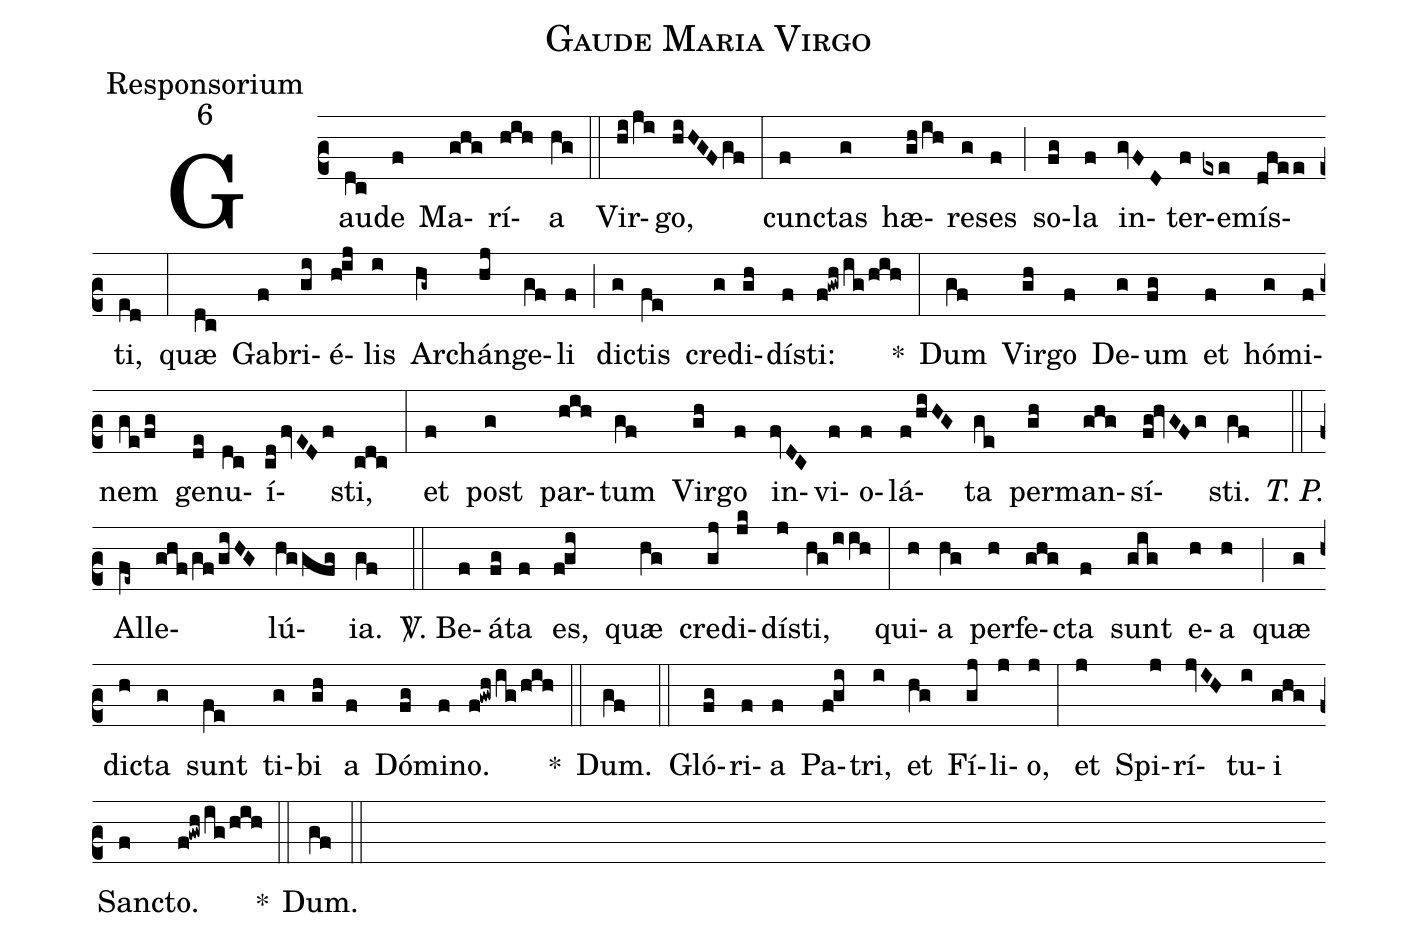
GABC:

name:Gaude Maria Virgo;
office-part:Responsorium;
mode:6;
%%
(c2) Gau(dc)de(f) Ma(ghg)rí(hih)a(hg) (::) Vir(hi/ji)go,(hiHGFgf) (:) cun(f)ctas(g) hæ(gh/ih)re(g)ses(f) (;) so(fg)la(f) in(gvFD)ter(f)e(exe)mís(dfee)ti,(ed) (:) quæ(dc) Ga(f)bri(gi)é(h!ij)lis(i) Ar(hg~)chán(hj)ge(gf)li(f) (;) dic(g)tis(fe) cre(g)di(gh)dí(f)sti:(f!gwh/ig/hih) *(:) Dum(gf) Vir(gh)go(f) De(g)um(fg) et(f) hó(g)mi(f)nem(ge/fg) ge(de)nu(dc)í(cdfvEDf)sti,(cdc) (:) et(f) post(g) par(hih)tum(gf) Vir(gh)go(f) in(fvDC)vi(f)o(f)lá(f/hiHG)ta(ge) per(gh)man(ghg)sí(fg@hvGFg)sti.(gf) <i>T. P.</i>(::) Al(fe~)le(ghf/gf/giHG)lú(hggfg)ia.(gf) (::) <sp>V/</sp>. Be(f)á(fg)ta(f) es,(fgi) quæ(hg) cre(gj)di(jk)dí(j)sti,(hg/iih) (:) qui(h)a(hg) per(h)fe(ghg)cta(f) sunt(gig) e(h)a(h) (;) quæ(g) di(h)cta(g) sunt(fe) ti(g)bi(gh) a(f) Dó(fg)mi(f)no.(f!gwh/ig/hih) *(::) Dum.(gf) (::) Gló(fg)ri(f)a(f) Pa(fgi)tri,(i) et(hg) Fí(gj)li(j)o,(j) (:) et(j) Spi(j)rí(jvIH)tu(i)i(ghg) San(f)cto.(f!gwh/ig/hih) *(::) Dum.(gf) (::)
